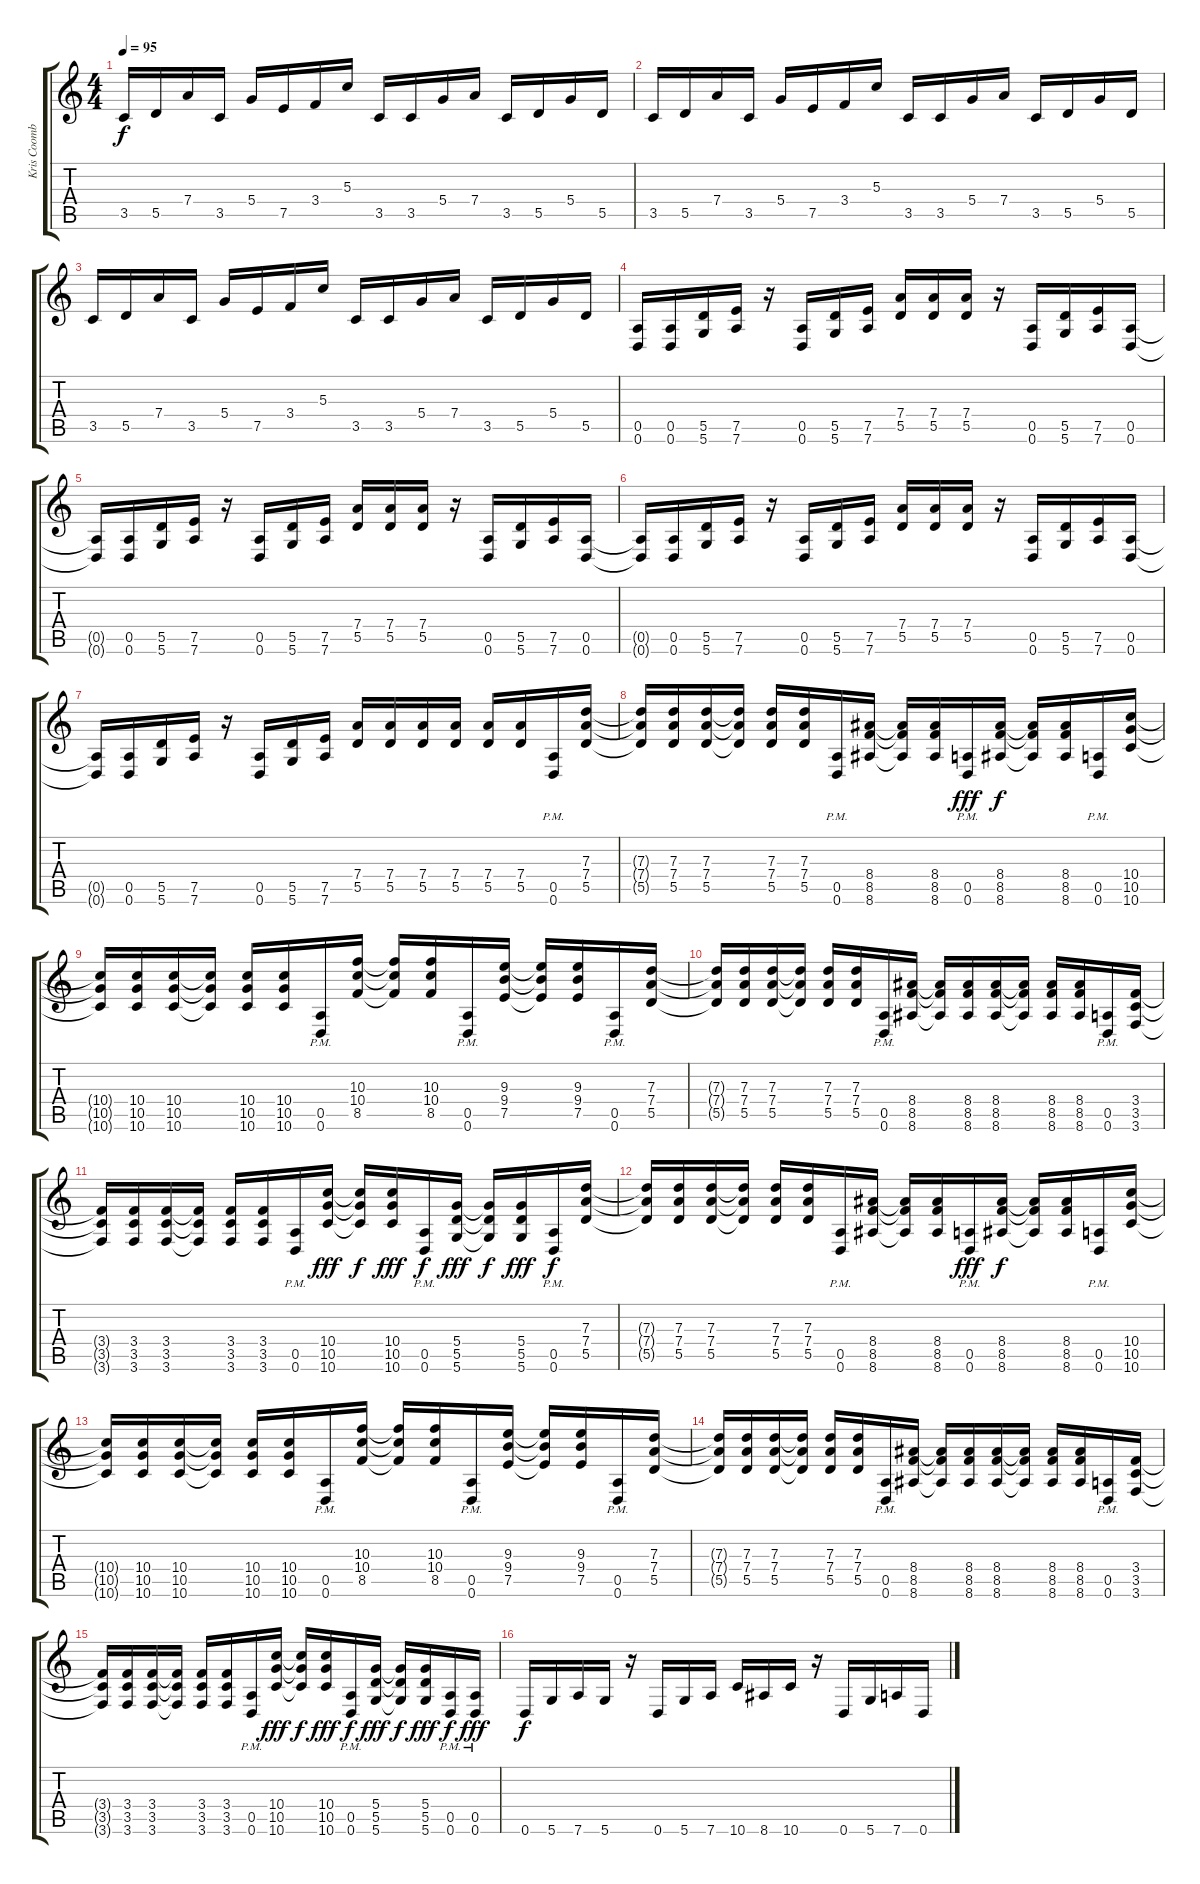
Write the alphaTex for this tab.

\track ("Kris Coombs" "Kris Coomb") {instrument distortionguitar}
\staff {score tabs}
\tuning (E4 B3 G3 D3 A2 D2) {hide}
\ts (4 4)
\tempo 95
\clef g2
\ks c
3.5.16{dy f} 5.5.16 7.4.16 3.5.16 5.4.16 7.5.16 3.4.16 5.3.16 3.5.16 3.5.16 5.4.16 7.4.16 3.5.16 5.5.16 5.4.16 5.5.16 |
3.5.16 5.5.16 7.4.16 3.5.16 5.4.16 7.5.16 3.4.16 5.3.16 3.5.16 3.5.16 5.4.16 7.4.16 3.5.16 5.5.16 5.4.16 5.5.16 |
3.5.16 5.5.16 7.4.16 3.5.16 5.4.16 7.5.16 3.4.16 5.3.16 3.5.16 3.5.16 5.4.16 7.4.16 3.5.16 5.5.16 5.4.16 5.5.16 |
(0.5 0.6).16 (0.5 0.6).16 (5.5 5.6).16 (7.5 7.6).16 r.16 (0.5 0.6).16 (5.5 5.6).16 (7.5 7.6).16 (7.4 5.5).16 (7.4 5.5).16 (7.4 5.5).16 r.16 (0.5 0.6).16 (5.5 5.6).16 (7.5 7.6).16 (0.5 0.6).16 |
(0.5{t} 0.6{t}).16 (0.5 0.6).16 (5.5 5.6).16 (7.5 7.6).16 r.16 (0.5 0.6).16 (5.5 5.6).16 (7.5 7.6).16 (7.4 5.5).16 (7.4 5.5).16 (7.4 5.5).16 r.16 (0.5 0.6).16 (5.5 5.6).16 (7.5 7.6).16 (0.5 0.6).16 |
(0.5{t} 0.6{t}).16 (0.5 0.6).16 (5.5 5.6).16 (7.5 7.6).16 r.16 (0.5 0.6).16 (5.5 5.6).16 (7.5 7.6).16 (7.4 5.5).16 (7.4 5.5).16 (7.4 5.5).16 r.16 (0.5 0.6).16 (5.5 5.6).16 (7.5 7.6).16 (0.5 0.6).16 |
(0.5{t} 0.6{t}).16 (0.5 0.6).16 (5.5 5.6).16 (7.5 7.6).16 r.16 (0.5 0.6).16 (5.5 5.6).16 (7.5 7.6).16 (7.4 5.5).16 (7.4 5.5).16 (7.4 5.5).16 (7.4 5.5).16 (7.4 5.5).16 (7.4 5.5).16 (0.5{pm} 0.6{pm}).16 (7.3 7.4 5.5).16 |
(7.3{t} 7.4{t} 5.5{t}).16 (7.3 7.4 5.5).16 (7.3 7.4 5.5).16 (7.3{t} 7.4{t} 5.5{t}).16 (7.3 7.4 5.5).16 (7.3 7.4 5.5).16 (0.5{pm} 0.6{pm}).16 (8.4 8.5 8.6).16 (8.4{t} 8.5{t} 8.6{t}).16 (8.4 8.5 8.6).16 (0.5{pm} 0.6{pm}).16{dy fff} (8.4 8.5 8.6).16{dy f} (8.4{t} 8.5{t} 8.6{t}).16 (8.4 8.5 8.6).16 (0.5{pm} 0.6{pm}).16 (10.4 10.5 10.6).16 |
(10.4{t} 10.5{t} 10.6{t}).16 (10.4 10.5 10.6).16 (10.4 10.5 10.6).16 (10.4{t} 10.5{t} 10.6{t}).16 (10.4 10.5 10.6).16 (10.4 10.5 10.6).16 (0.5{pm} 0.6{pm}).16 (10.3 10.4 8.5).16 (10.3{t} 10.4{t} 8.5{t}).16 (10.3 10.4 8.5).16 (0.5{pm} 0.6{pm}).16 (9.3 9.4 7.5).16 (9.3{t} 9.4{t} 7.5{t}).16 (9.3 9.4 7.5).16 (0.5{pm} 0.6{pm}).16 (7.3 7.4 5.5).16 |
(7.3{t} 7.4{t} 5.5{t}).16 (7.3 7.4 5.5).16 (7.3 7.4 5.5).16 (7.3{t} 7.4{t} 5.5{t}).16 (7.3 7.4 5.5).16 (7.3 7.4 5.5).16 (0.5{pm} 0.6{pm}).16 (8.4 8.5 8.6).16 (8.4{t} 8.5{t} 8.6{t}).16 (8.4 8.5 8.6).16 (8.4 8.5 8.6).16 (8.4{t} 8.5{t} 8.6{t}).16 (8.4 8.5 8.6).16 (8.4 8.5 8.6).16 (0.5{pm} 0.6{pm}).16 (3.4 3.5 3.6).16 |
(3.4{t} 3.5{t} 3.6{t}).16 (3.4 3.5 3.6).16 (3.4 3.5 3.6).16 (3.4{t} 3.5{t} 3.6{t}).16 (3.4 3.5 3.6).16 (3.4 3.5 3.6).16 (0.5{pm} 0.6{pm}).16 (10.4 10.5 10.6).16{dy fff} (10.4{t} 10.5{t} 10.6{t}).16{dy f} (10.4 10.5 10.6).16{dy fff} (0.5{pm} 0.6{pm}).16{dy f} (5.4 5.5 5.6).16{dy fff} (5.4{t} 5.5{t} 5.6{t}).16{dy f} (5.4 5.5 5.6).16{dy fff} (0.5{pm} 0.6{pm}).16{dy f} (7.3 7.4 5.5).16 |
(7.3{t} 7.4{t} 5.5{t}).16 (7.3 7.4 5.5).16 (7.3 7.4 5.5).16 (7.3{t} 7.4{t} 5.5{t}).16 (7.3 7.4 5.5).16 (7.3 7.4 5.5).16 (0.5{pm} 0.6{pm}).16 (8.4 8.5 8.6).16 (8.4{t} 8.5{t} 8.6{t}).16 (8.4 8.5 8.6).16 (0.5{pm} 0.6{pm}).16{dy fff} (8.4 8.5 8.6).16{dy f} (8.4{t} 8.5{t} 8.6{t}).16 (8.4 8.5 8.6).16 (0.5{pm} 0.6{pm}).16 (10.4 10.5 10.6).16 |
(10.4{t} 10.5{t} 10.6{t}).16 (10.4 10.5 10.6).16 (10.4 10.5 10.6).16 (10.4{t} 10.5{t} 10.6{t}).16 (10.4 10.5 10.6).16 (10.4 10.5 10.6).16 (0.5{pm} 0.6{pm}).16 (10.3 10.4 8.5).16 (10.3{t} 10.4{t} 8.5{t}).16 (10.3 10.4 8.5).16 (0.5{pm} 0.6{pm}).16 (9.3 9.4 7.5).16 (9.3{t} 9.4{t} 7.5{t}).16 (9.3 9.4 7.5).16 (0.5{pm} 0.6{pm}).16 (7.3 7.4 5.5).16 |
(7.3{t} 7.4{t} 5.5{t}).16 (7.3 7.4 5.5).16 (7.3 7.4 5.5).16 (7.3{t} 7.4{t} 5.5{t}).16 (7.3 7.4 5.5).16 (7.3 7.4 5.5).16 (0.5{pm} 0.6{pm}).16 (8.4 8.5 8.6).16 (8.4{t} 8.5{t} 8.6{t}).16 (8.4 8.5 8.6).16 (8.4 8.5 8.6).16 (8.4{t} 8.5{t} 8.6{t}).16 (8.4 8.5 8.6).16 (8.4 8.5 8.6).16 (0.5{pm} 0.6{pm}).16 (3.4 3.5 3.6).16 |
(3.4{t} 3.5{t} 3.6{t}).16 (3.4 3.5 3.6).16 (3.4 3.5 3.6).16 (3.4{t} 3.5{t} 3.6{t}).16 (3.4 3.5 3.6).16 (3.4 3.5 3.6).16 (0.5{pm} 0.6{pm}).16 (10.4 10.5 10.6).16{dy fff} (10.4{t} 10.5{t} 10.6{t}).16{dy f} (10.4 10.5 10.6).16{dy fff} (0.5{pm} 0.6{pm}).16{dy f} (5.4 5.5 5.6).16{dy fff} (5.4{t} 5.5{t} 5.6{t}).16{dy f} (5.4 5.5 5.6).16{dy fff} (0.5{pm} 0.6{pm}).16{dy f} (0.5{pm} 0.6{pm}).16{dy fff} |
0.6.16{dy f} 5.6.16 7.6.16 5.6.16 r.16 0.6.16 5.6.16 7.6.16 10.6.16 8.6.16 10.6.16 r.16 0.6.16 5.6.16 7.6.16 0.6.16
